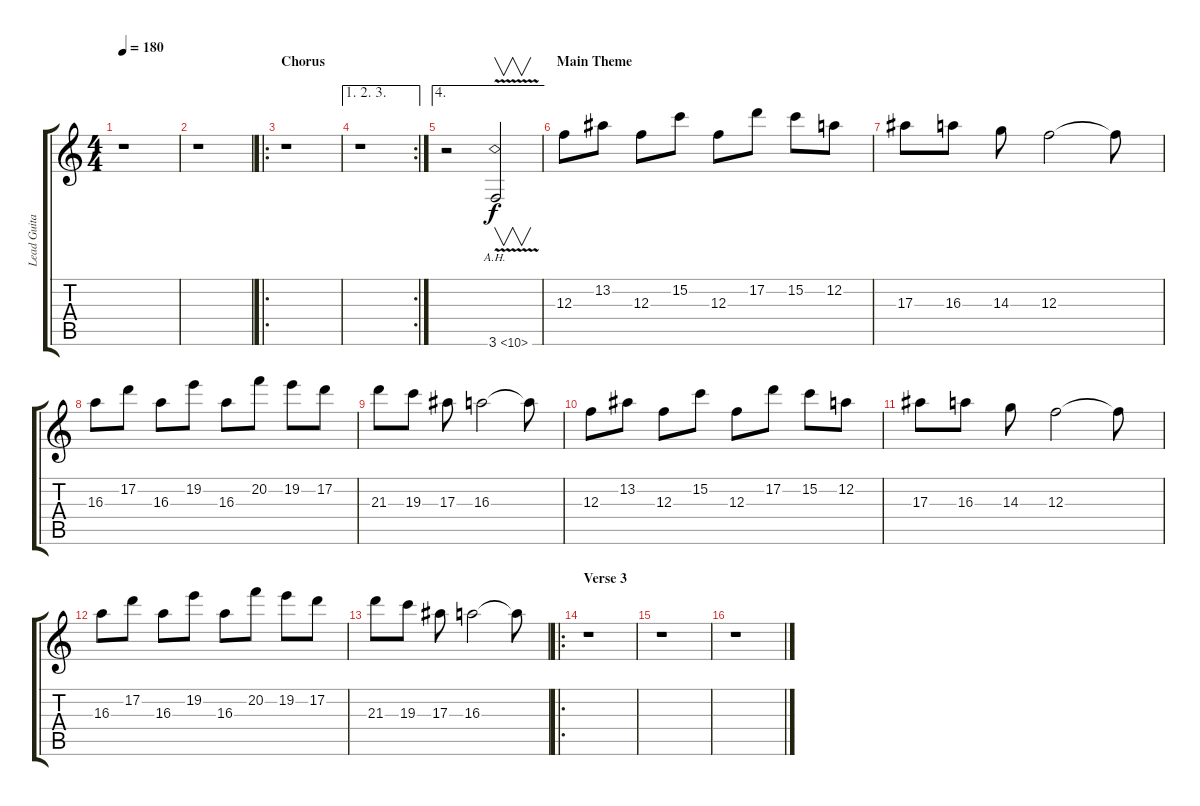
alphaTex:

\track ("Lead Guitar 1" "Lead Guita") {instrument distortionguitar}
\staff {score tabs}
\tuning (D4 A3 F3 C3 G2 D2) {hide}
\ts (4 4)
\tempo 180
\clef g2
\ks c
r.1{dy f} |
r.1 |
\ro
\section ("" "Chorus")
r.1 |
\ae (1 2 3)
\rc 2
r.1 |
\ae 4
r.2 3.6{ah 7 v}.2{v instrument guitarharmonics} |
\section ("" "Main Theme")
12.3.8{instrument distortionguitar} 13.2.8 12.3.8 15.2.8 12.3.8 17.2.8 15.2.8 12.2.8 |
17.3.8 16.3.8 14.3.8 12.3.2 12.3{t}.8 |
16.3.8 17.2.8 16.3.8 19.2.8 16.3.8 20.2.8 19.2.8 17.2.8 |
21.3.8 19.3.8 17.3.8 16.3.2 16.3{t}.8 |
12.3.8 13.2.8 12.3.8 15.2.8 12.3.8 17.2.8 15.2.8 12.2.8 |
17.3.8 16.3.8 14.3.8 12.3.2 12.3{t}.8 |
16.3.8 17.2.8 16.3.8 19.2.8 16.3.8 20.2.8 19.2.8 17.2.8 |
21.3.8 19.3.8 17.3.8 16.3.2 16.3{t}.8 |
\ro
\section ("" "Verse 3")
r.1 |
r.1 |
r.1
